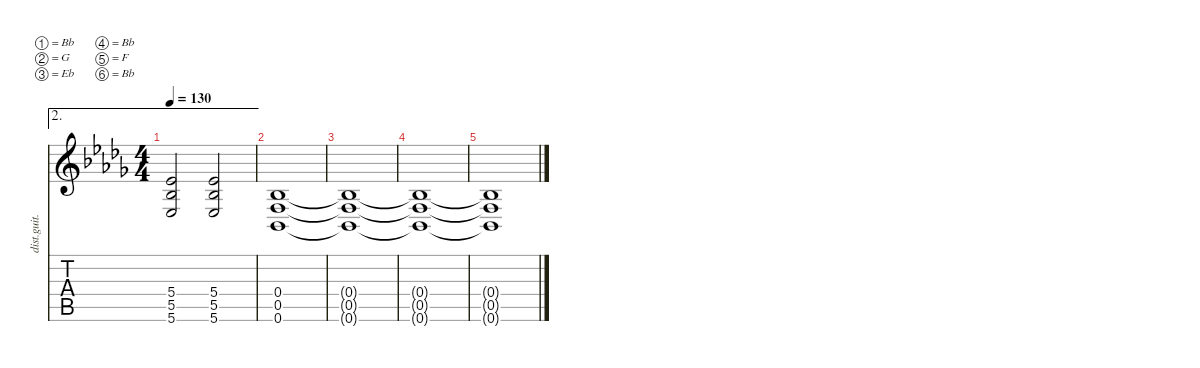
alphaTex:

\defaultSystemsLayout 4
\hideDynamics
\bracketExtendMode nobrackets
\otherSystemsTrackNameOrientation horizontal
\track ("Guitar R" "dist.guit.") {instrument distortionguitar}
\staff {score tabs}
\tuning (Bb3 G3 Eb3 Bb2 F2 Bb1)
\ae 2
\ts (4 4)
\tempo 130
\clef g2
\ks bbminor
(5.6{acc b} 5.5{acc b} 5.4{acc b}).2{dy mf} (5.6{acc b} 5.5{acc b} 5.4{acc b}).2 |
(0.4{acc b} 0.5{acc forcenatural} 0.6{acc b}).1 |
(0.4{t acc b} 0.5{t acc forcenatural} 0.6{t acc b}).1 |
(0.4{t acc b} 0.5{t acc forcenatural} 0.6{t acc b}).1 |
(0.4{t acc b} 0.5{t acc forcenatural} 0.6{t acc b}).1
